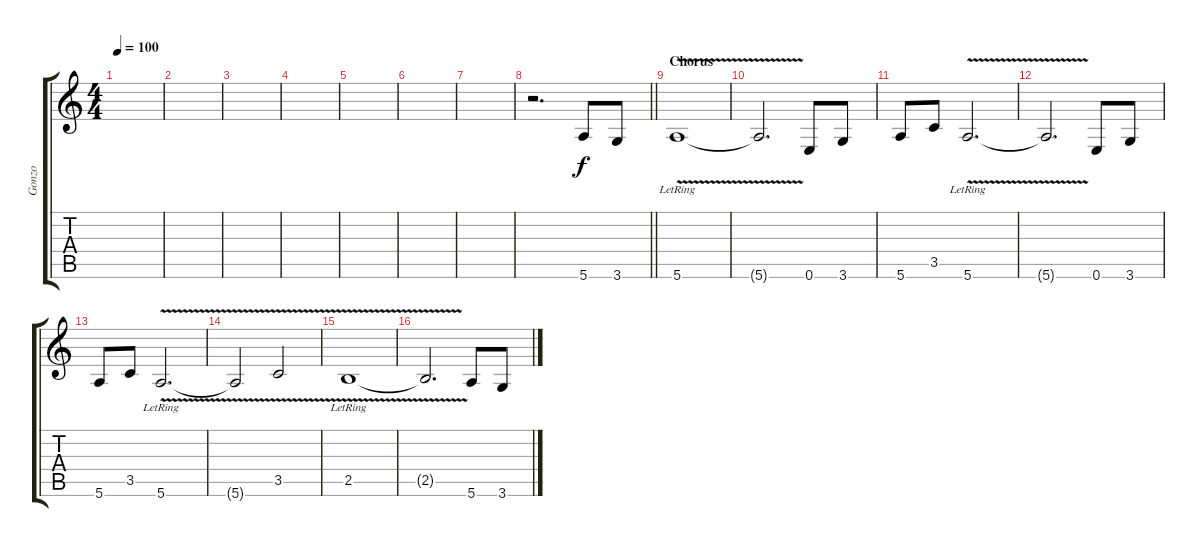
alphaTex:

\track ("Gonzo" "Gonzo") {instrument electricguitarjazz}
\staff {score tabs}
\tuning (E4 B3 G3 D3 A2 E2) {hide}
\ts (4 4)
\tempo 100
\clef g2
\ks c
|
|
|
|
|
|
|
\barLineRight lightlight
r.2{d volume 12 instrument electricguitarjazz} 5.6.8 3.6.8 |
\section ("" "Chorus")
5.6{v lr}.1 |
5.6{t}.2{d} 0.6.8 3.6.8 |
5.6.8 3.5.8 5.6{v lr}.2{d} |
5.6{t}.2{d} 0.6.8 3.6.8 |
5.6.8 3.5.8 5.6{v lr}.2{d} |
5.6{t}.2 3.5{v}.2 |
2.5{v lr}.1 |
2.5{t}.2{d} 5.6.8 3.6.8
